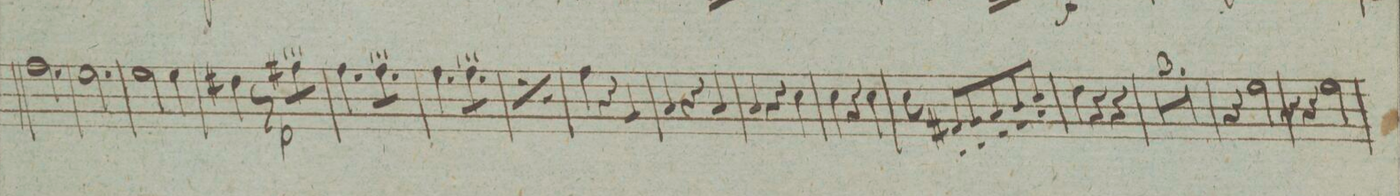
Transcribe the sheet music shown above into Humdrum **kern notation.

**kern	**dynam
*I"Clarinetto 1mo in C:	*
*clefG2	*
*k[]	*
*M3/4	*
2.ff\	.
=25	=25
2.ee\	.
=26	=26
2ee\	.
4ee\	.
=27	=27
4dd#X\	.
8r	.
*tremolo	*
8ff#X\L	p
8ff#X\	.
8ff#X\J	.
*Xtremolo	*
=28	=28
4.ff\	.
*tremolo	*
8ff\L	.
8ff\	.
8ff\J	.
*Xtremolo	*
=29	=29
4.ff\	.
*tremolo	*
8ff\L	.
8ff\	.
8ff\J	.
*Xtremolo	*
=30	=30
*rep	*
4.ff\	.
*tremolo	*
8ff\L	.
8ff\	.
8ff\J	.
*Xtremolo	*
*Xrep	*
=31	=31
4ff\	.
4r	.
4g/	.
=32	=32
4a/	.
4r	.
4a/	.
=33	=33
4a/	.
4r	.
4cc\	.
=34	=34
4cc\	.
4r	.
4cc\	.
=35	=35
8cc\	.
8f#X'/L	.
8g'/	.
8a'/	.
8b'/	.
8cc'/J	.
=36	=36
4dd\	.
4r	.
4r	.
=37	=37
2.r	.
=38	=38
2.r	.
=39	=39
2.r	.
=40	=40
4r	.
2ee\	.
=41	=41
8r	.
8r	.
2ee\	.
=42	=42
*-	*-
